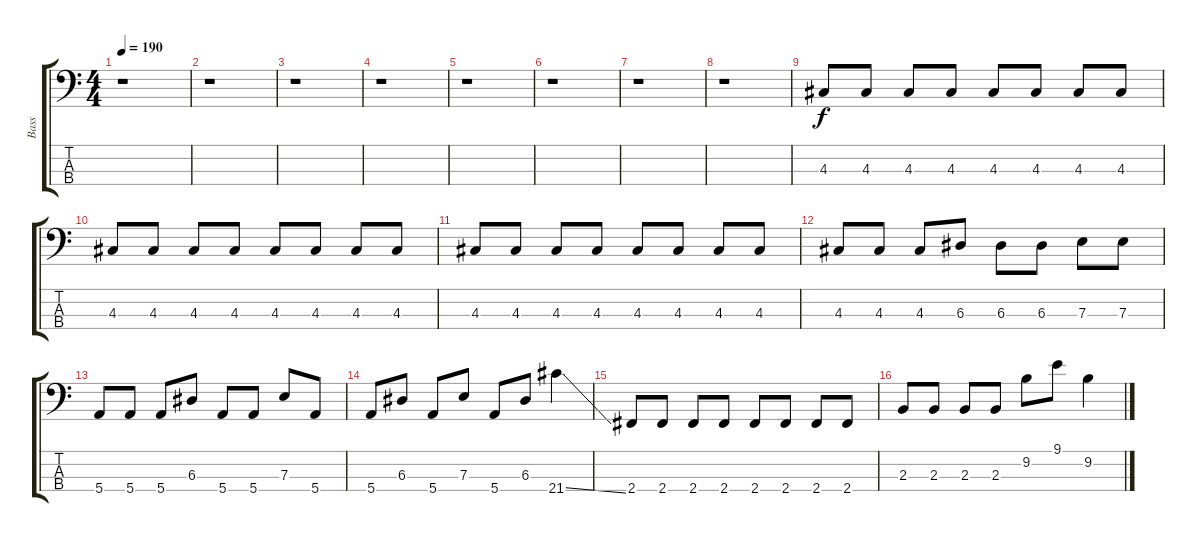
\track ("Bass" "Bass") {instrument electricbasspick}
\staff {score tabs}
\tuning (G2 D2 A1 E1) {hide}
\ts (4 4)
\tempo 190
\clef f4
\ks c
r.1{dy f instrument electricbasspick} |
r.1 |
r.1 |
r.1 |
r.1 |
r.1 |
r.1 |
r.1 |
4.3.8 4.3.8 4.3.8 4.3.8 4.3.8 4.3.8 4.3.8 4.3.8 |
4.3.8 4.3.8 4.3.8 4.3.8 4.3.8 4.3.8 4.3.8 4.3.8 |
4.3.8 4.3.8 4.3.8 4.3.8 4.3.8 4.3.8 4.3.8 4.3.8 |
4.3.8 4.3.8 4.3.8 6.3.8 6.3.8 6.3.8 7.3.8 7.3.8 |
5.4.8 5.4.8 5.4.8 6.3.8 5.4.8 5.4.8 7.3.8 5.4.8 |
5.4.8 6.3.8 5.4.8 7.3.8 5.4.8 6.3.8 21.4{ss}.4 |
2.4.8 2.4.8 2.4.8 2.4.8 2.4.8 2.4.8 2.4.8 2.4.8 |
2.3.8 2.3.8 2.3.8 2.3{ss}.8 9.2.8 9.1.8 9.2.4
